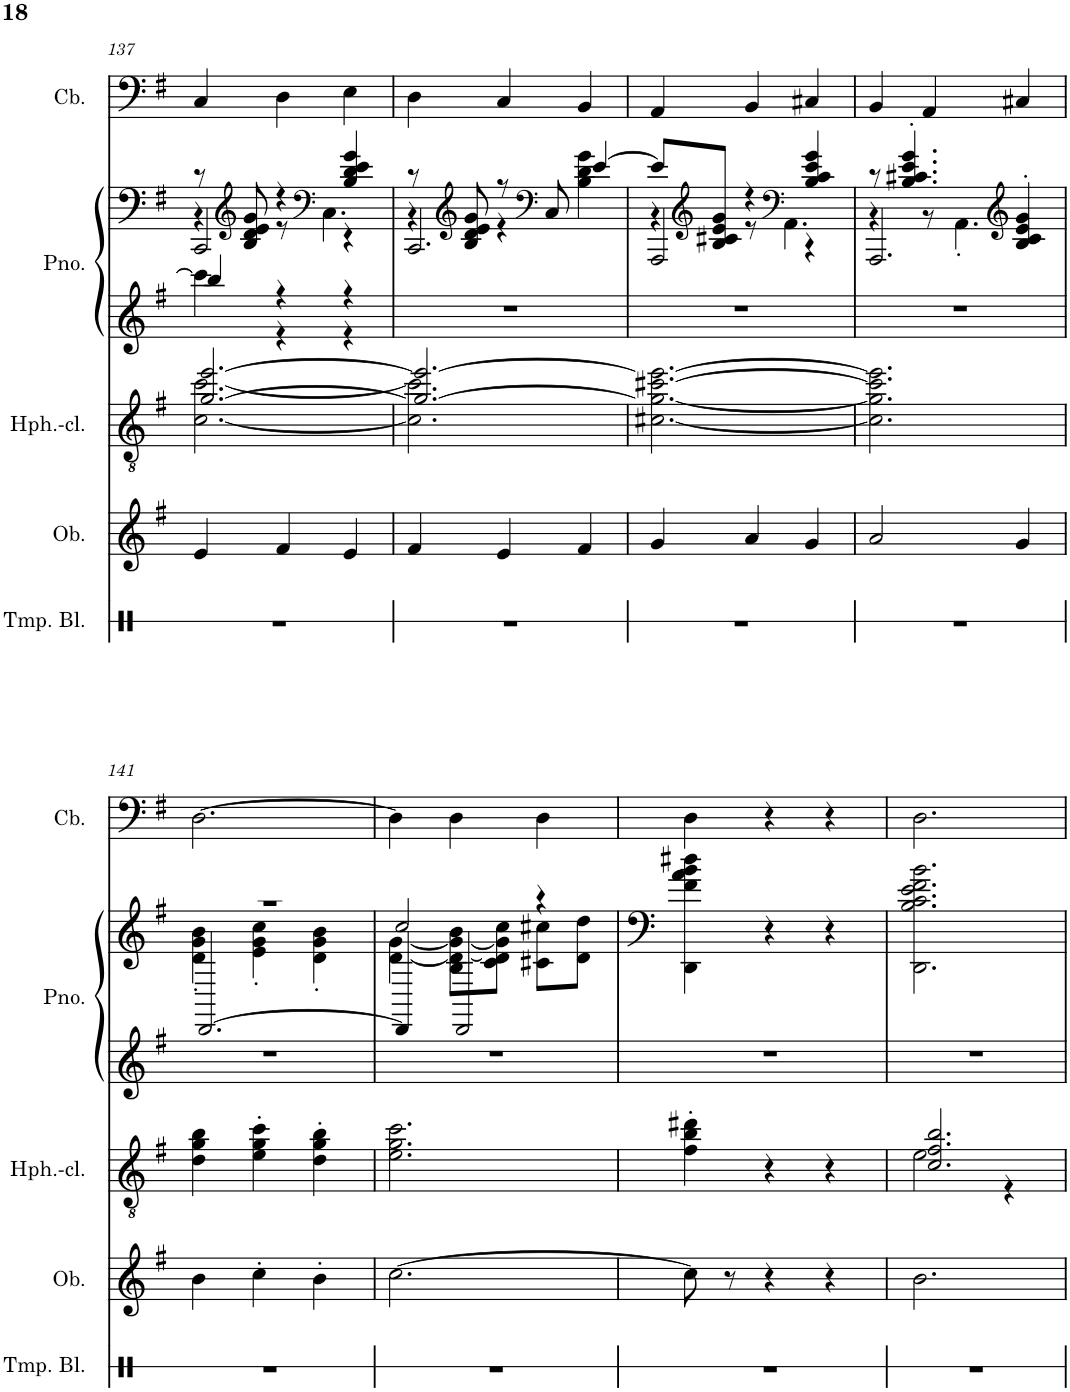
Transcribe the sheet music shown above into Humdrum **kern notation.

**kern	**kern	**kern	**kern	**kern	**kern
*part5	*part4	*part3	*part2	*part2	*part1
*staff6	*staff5	*staff4	*staff3	*staff2	*staff1
*I"Temple Blocks, count	*I"Oboe, melody	*I"Heckelphone-clarinet, brass section	*I"Piano, comp piano	*	*I"Contrabass, bass
*I'Tmp. Bl.	*I'Ob.	*I'Hph.-cl.	*I'Pno.	*	*I'Cb.
!!LO:PB:g=z
*clefX	*clefG2	*clefGv2	*clefG2	*clefF4	*clefF4
*	*	*	*	*	*Trd7c12
*k[]	*k[f#]	*k[f#]	*k[f#]	*k[f#]	*k[f#]
*M3/4	*M3/4	*M3/4	*M3/4	*M3/4	*M3/4
=137	=137	=137	=137	=137	=137
*	*	*^	*^	*^	*
*	*	*	*	*	*	*	*^	*
2.r	4e/	[2.g/ [2.ee/	[2.c\ [2.cc\	4bb/]	4ccc\	8r	4r	2CC/	4C/
*	*	*	*	*	*	*clefG2	*	*	*
.	.	.	.	.	.	8B/ 8d/ 8e/ 8g/	.	.	.
.	4f#/	.	.	4r	4r	4r	8r	.	4D\
*	*	*	*	*	*	*clefF4	*	*	*
.	.	.	.	.	.	.	4.C\	.	.
.	4e/	.	.	4r	4r	4B/ 4d/ 4e/ 4g/	.	4r	4E\
*	*	*	*	*v	*v	*	*	*	*
=138	=138	=138	=138	=138	=138	=138	=138	=138
2.r	4f#/	2.g/_ 2.ee/_	2.c\] 2.cc\]	2.r	8r	4r	2.CC/	4D\
*	*	*	*	*	*clefG2	*	*	*
.	.	.	.	.	8B/ 8d/ 8e/ 8g/	.	.	.
.	4e/	.	.	.	8r	4r	.	4C/
*	*	*	*	*	*clefF4	*	*	*
.	.	.	.	.	8C/	.	.	.
.	4f#/	.	.	.	[4e/	4B\ 4d\ 4g\	.	4BB/
*	*	*v	*v	*	*	*	*	*
=139	=139	=139	=139	=139	=139	=139	=139
2.r	4g/	[2.c#X\ 2.g\_ [2.cc#X\ 2.ee\_	2.r	8e/L]	4r	2AAA/	4AA/
*	*	*	*	*clefG2	*	*	*
.	.	.	.	8B/ 8c#X/ 8e/ 8g/J	.	.	.
.	4a/	.	.	4r	8r	.	4BB/
*	*	*	*	*clefF4	*	*	*
.	.	.	.	.	4.AA\	.	.
.	4g/	.	.	4B/ 4c#/ 4e/ 4g/	.	4r	4C#X/
=140	=140	=140	=140	=140	=140	=140	=140
2.r	2a/	2.c#\] 2.g\] 2.cc#\] 2.ee\]	2.r	8r	4r	2.AAA/	4BB/
.	.	.	.	4.B/' 4.c#X/' 4.e/' 4.g/'	.	.	.
.	.	.	.	.	8r	.	4AA/
.	.	.	.	.	4.AA'\	.	.
*	*	*	*	*clefG2	*	*	*
.	4g/	.	.	4B/' 4c#/' 4e/' 4g/'	.	.	4C#X/
!!LO:LB:g=z
=141	=141	=141	=141	=141	=141	=141	=141
2.r	4b\	4d\ 4g\ 4b\	2.r	2.r	4d\' 4g\' 4b\'	[2.DD/	[2.D\
.	4cc'\	4e\' 4g\' 4cc\'	.	.	4e\' 4g\' 4cc\'	.	.
.	4b'\	4d\' 4g\' 4b\'	.	.	4d\' 4g\' 4b\'	.	.
=142	=142	=142	=142	=142	=142	=142	=142
2.r	[2.cc\	2.e\ 2.g\ 2.cc\	2.r	2cc/	[4d\ [4g\	4DD/]	4D\]
.	.	.	.	.	8B\ 8d\_ 8g\_ 8b\L	2DD/	4D\
.	.	.	.	.	8c\ 8d\] 8g\] 8cc\J	.	.
.	.	.	.	4r	8c#X\ 8cc#X\L	.	4D\
.	.	.	.	.	8d\ 8dd\J	.	.
*	*	*	*	*v	*v	*v	*
=143	=143	=143	=143	=143	=143
2.r	8cc\]	4f#\' 4b\' 4dd#X\'	2.r	4DD\ 4f#\ 4a\ 4b\ 4dd#X\	4D\
.	8r	.	.	.	.
.	4r	4r	.	4r	4r
.	4r	4r	.	4r	4r
=144	=144	=144	=144	=144	=144
*	*	*^	*	*	*
2.r	2.b\	2.c/ 2.f#/ 2.b/	2e\	2.r	2.DD\ 2.B\ 2.c\ 2.e\ 2.f#\ 2.b\	2.D\
.	.	.	4r	.	.	.
*	*	*v	*v	*	*	*
=	=	=	=	=	=
*-	*-	*-	*-	*-	*-
